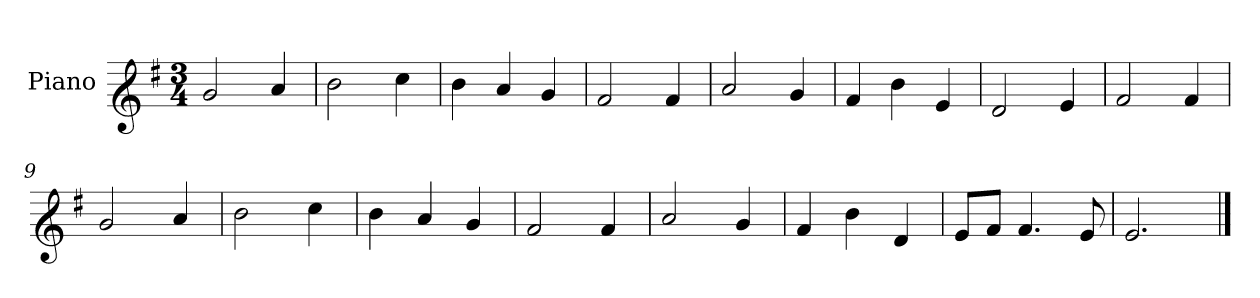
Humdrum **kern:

**kern
*part1
*staff1
*I"Piano
*I'Pno.
*clefG1
*k[f#]
*M3/4
=1
2b/
4cc/
=2
2dd\
4ee\
=3
4dd\
4cc/
4b/
=4
2a/
4a/
=5
2cc/
4b/
=6
4a/
4dd\
4g/
=7
2f#/
4g/
=8
2a/
4a/
=9
2b/
4cc/
=10
2dd\
4ee\
=11
4dd\
4cc/
4b/
=12
2a/
4a/
=13
2cc/
4b/
=14
4a/
4dd\
4f#/
=15
8g/L
8a/J
4.a/
8g/
=16
2.g/
==
*-
